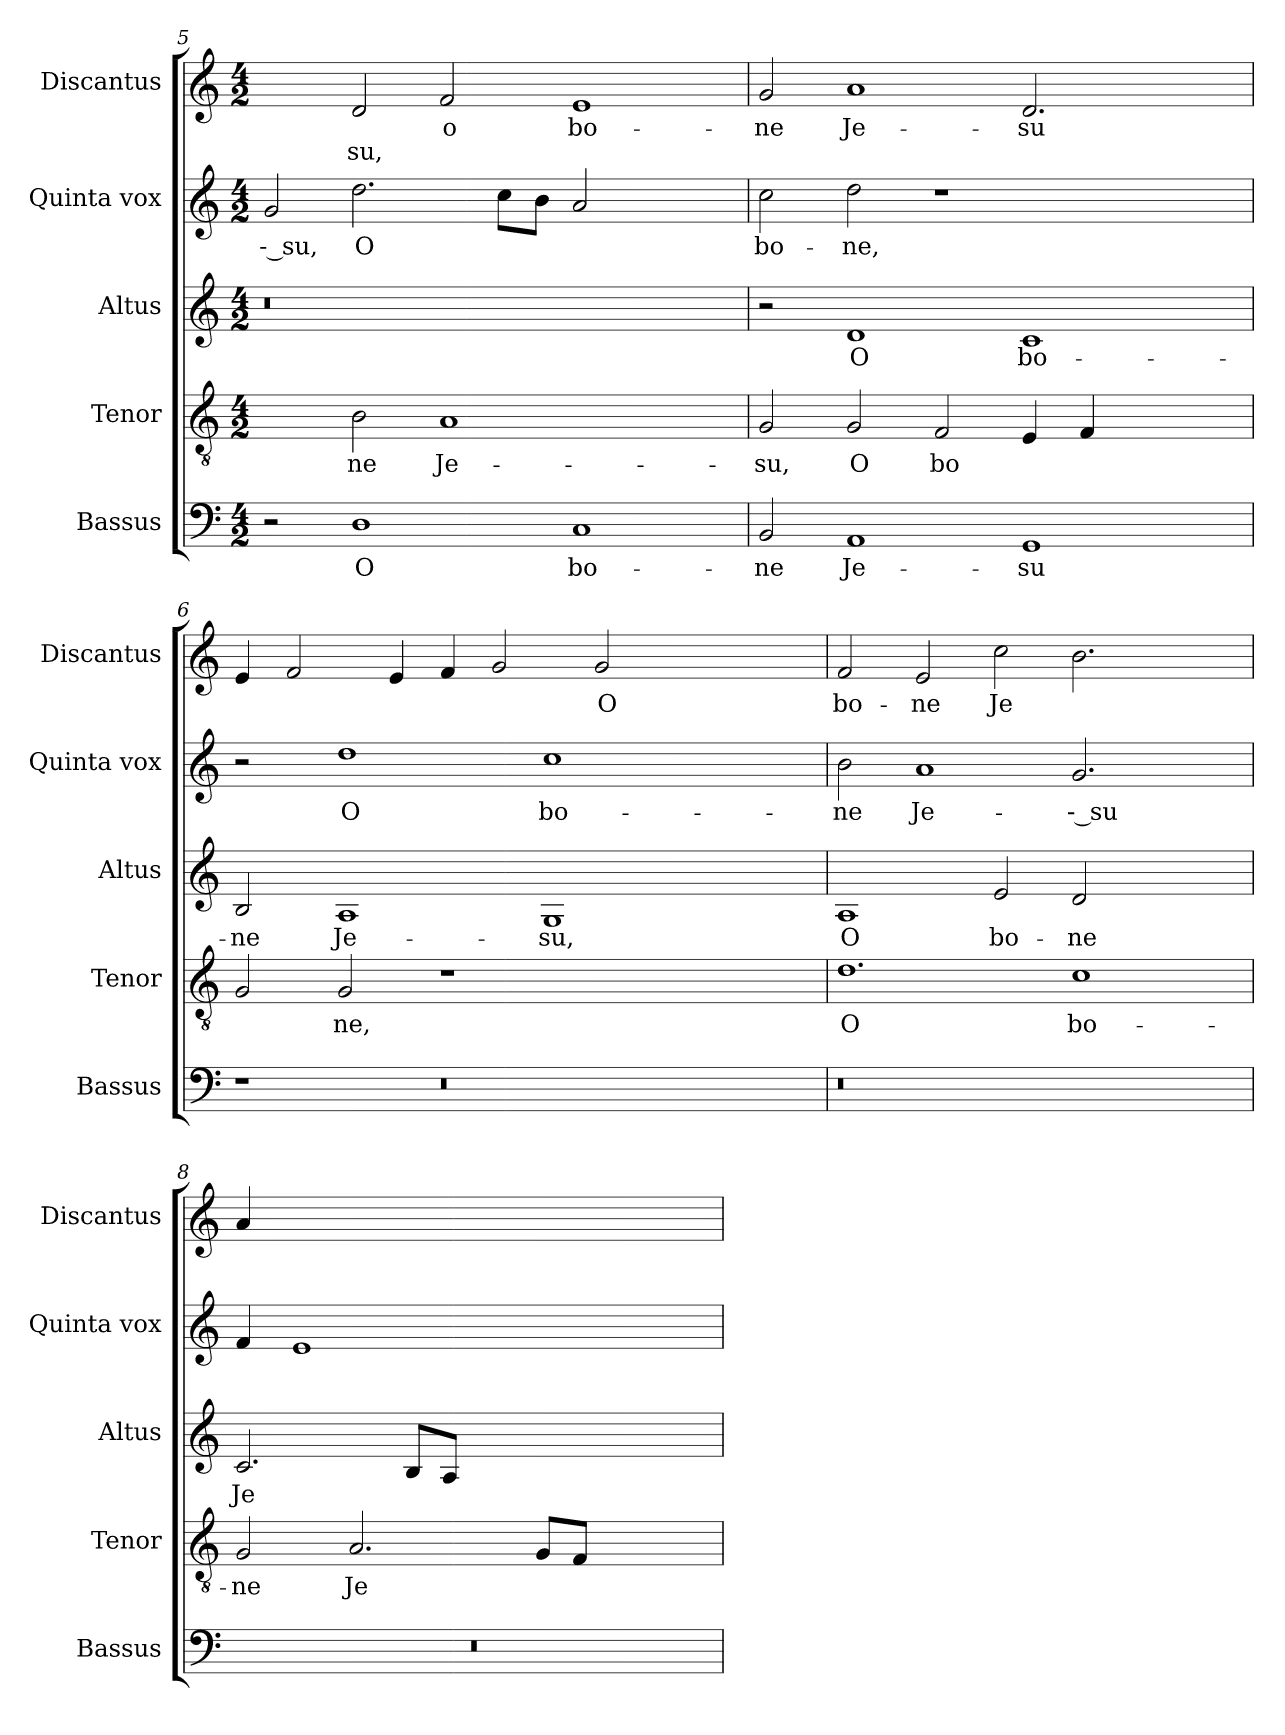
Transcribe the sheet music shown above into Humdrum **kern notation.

**kern	**text	**kern	**text	**kern	**text	**kern	**text	**kern	**text	**text
*part5	*part5	*part4	*part4	*part3	*part3	*part2	*part2	*part1	*part1	*part1
*staff5	*staff5	*staff4	*staff4	*staff3	*staff3	*staff2	*staff2	*staff1	*staff1	*staff1
*I"Bassus	*	*I"Tenor	*	*I"Altus	*	*I"Quinta vox	*	*I"Discantus	*	*
*I'Bassus	*	*I'Tenor	*	*I'Altus	*	*I'Quinta vox	*	*I'Discantus	*	*
!!LO:LB:g=z
*clefF4	*	*clefGv2	*	*clefG2	*	*clefG2	*	*clefG2	*	*
*k[]	*	*k[]	*	*k[]	*	*k[]	*	*k[]	*	*
*C:	*	*C:	*	*C:	*	*C:	*	*C:	*	*
*M4/2	*	*M4/2	*	*M4/2	*	*M4/2	*	*M4/2	*	*
=5	=5	=5	=5	=5	=5	=5	=5	=5	=5	=5
!	!	!	!	!	!	!	!LO:LY:b	!	!	!
2r	.	2cyy]	.	0r	.	2g	-- su,	2eyy]	.	.
!	!LO:LY:b	!	!LO:LY:b	!	!	!	!LO:LY:b	!	!	!LO:LY:b
1D	O	2B	-ne	.	.	2.dd	O	2d	.	-su,
!	!	!	!LO:LY:b	!	!	!	!	!	!LO:LY:b	!
.	.	1A	Je-	.	.	.	.	2f	o	.
.	.	.	.	.	.	8ccL	.	.	.	.
.	.	.	.	.	.	8bJ	.	.	.	.
!	!LO:LY:b	!	!	!	!	!	!	!	!LO:LY:b	!
1C	bo-	.	.	.	.	2a	.	1e	bo-	.
.	.	2ryy	.	2ryy	.	2ryy	.	.	.	.
=6A	=6A	=6A	=6A	=6A	=6A	=6A	=6A	=6A	=6A	=6A
!	!LO:LY:b	!	!LO:LY:b	!	!	!	!LO:LY:b	!	!LO:LY:b	!
2BB	-ne	2G	-su,	2r	.	2cc	bo-	2g	-ne	.
!	!LO:LY:b	!	!LO:LY:b	!	!LO:LY:b	!	!LO:LY:b	!	!LO:LY:b	!
1AA	Je-	2G	O	1d	O	2dd	-ne,	1a	Je-	.
!	!	!	!LO:LY:b	!	!	!	!	!	!	!
.	.	2F	bo	.	.	1r	.	.	.	.
!	!LO:LY:b	!	!	!	!LO:LY:b	!	!	!	!LO:LY:b	!
1GG	-su	4E	.	1c	bo-	.	.	2.d	-su	.
.	.	4F	.	.	.	.	.	.	.	.
.	.	2ryy	.	.	.	2ryy	.	.	.	.
.	.	.	.	.	.	.	.	4ryy	.	.
=6B	=6B	=6B	=6B	=6B	=6B	=6B	=6B	=6B	=6B	=6B
!	!	!	!	!	!LO:LY:b	!	!	!	!	!
1r	.	2G	.	2B	-ne	2r	.	4e	.	.
.	.	.	.	.	.	.	.	2f	.	.
!	!	!	!LO:LY:b	!	!LO:LY:b	!	!LO:LY:b	!	!	!
.	.	2G	ne,	1A	Je-	1dd	O	.	.	.
.	.	.	.	.	.	.	.	4e	.	.
0r	.	1r	.	.	.	.	.	4f	.	.
.	.	.	.	.	.	.	.	2g	.	.
!	!	!	!	!	!LO:LY:b	!	!LO:LY:b	!	!	!
.	.	.	.	1G	-su,	1cc	bo-	.	.	.
!	!	!	!	!	!	!	!	!	!LO:LY:b	!
.	.	.	.	.	.	.	.	2g	O	.
.	.	1ryy	.	.	.	.	.	.	.	.
.	.	.	.	.	.	.	.	2.ryy	.	.
.	.	.	.	2ryy	.	2ryy	.	.	.	.
=7A	=7A	=7A	=7A	=7A	=7A	=7A	=7A	=7A	=7A	=7A
!	!	!	!LO:LY:b	!	!LO:LY:b	!	!LO:LY:b	!	!LO:LY:b	!
0r	.	1.d	O	1A	O	2b	-ne	2f	bo-	.
!	!	!	!	!	!	!	!LO:LY:b	!	!LO:LY:b	!
.	.	.	.	.	.	1a	Je-	2e	-ne	.
!	!	!	!	!	!LO:LY:b	!	!	!	!LO:LY:b	!
.	.	.	.	2e	bo-	.	.	2cc	Je	.
!	!	!	!LO:LY:b	!	!LO:LY:b	!	!LO:LY:b	!	!	!
.	.	1c	bo-	2d	-ne	2.g	-- su	2.b	.	.
2ryy	.	.	.	2ryy	.	.	.	.	.	.
.	.	.	.	.	.	4ryy	.	4ryy	.	.
!!LO:LB:g=z
=8A	=8A	=8A	=8A	=8A	=8A	=8A	=8A	=8A	=8A	=8A
!	!	!	!LO:LY:b	!	!LO:LY:b	!	!	!	!	!
0r	.	2G	-ne	2.c	Je	4f	.	4a	.	.
.	.	.	.	.	.	1e	.	[2ayy	.	.
!	!	!	!LO:LY:b	!	!	!	!	!	!	!
.	.	2.A	Je	.	.	.	.	.	.	.
.	.	.	.	8BL	.	.	.	1ryy	.	.
.	.	.	.	8AJ	.	.	.	.	.	.
.	.	.	.	1ryy	.	.	.	.	.	.
.	.	8GL	.	.	.	2.ryy	.	.	.	.
.	.	8FJ	.	.	.	.	.	.	.	.
.	.	2ryy	.	.	.	.	.	.	.	.
.	.	.	.	.	.	.	.	4ryy	.	.
=	=	=	=	=	=	=	=	=	=	=
*-	*-	*-	*-	*-	*-	*-	*-	*-	*-	*-
